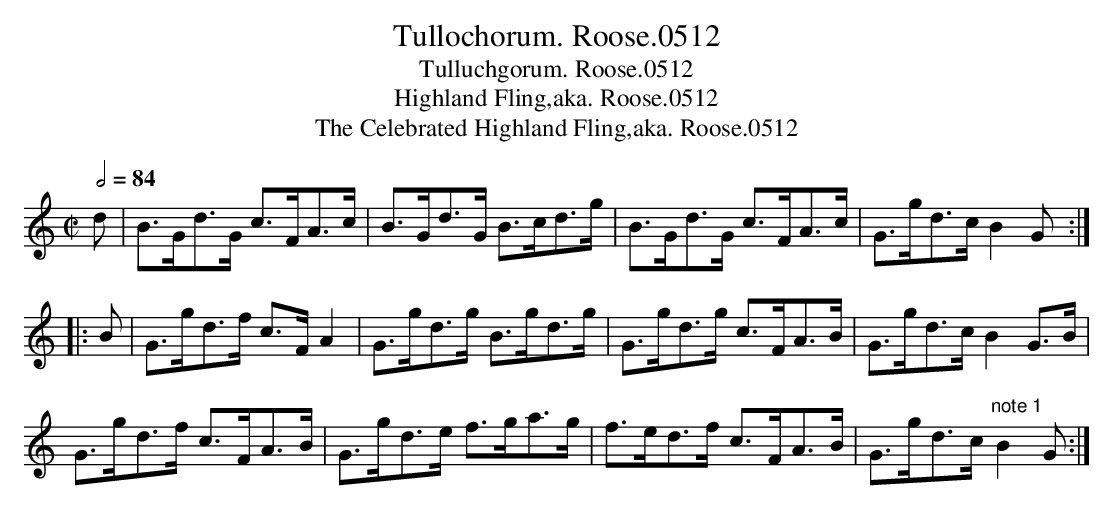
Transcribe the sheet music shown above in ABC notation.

X:1
T:Tullochorum. Roose.0512
T:Tulluchgorum. Roose.0512
T:Highland Fling,aka. Roose.0512
T:Celebrated Highland Fling,aka. Roose.0512, The
M:C|
L:1/8
Q:1/2=84
K:Gmix
d|B>Gd>G c>FA>c |B>Gd>G B>cd>g |B>Gd>G c>FA>c |G>gd>c B2G:|
|:B|G>gd>f c>FA2 |G>gd>g B>gd>g |G>gd>g c>FA>B |G>gd>cB2G>B |
G>gd>f  c>FA>B |G>gd>e f>ga>g |f>ed>f c>FA>B |G>gd>c"note 1" B2G:|
